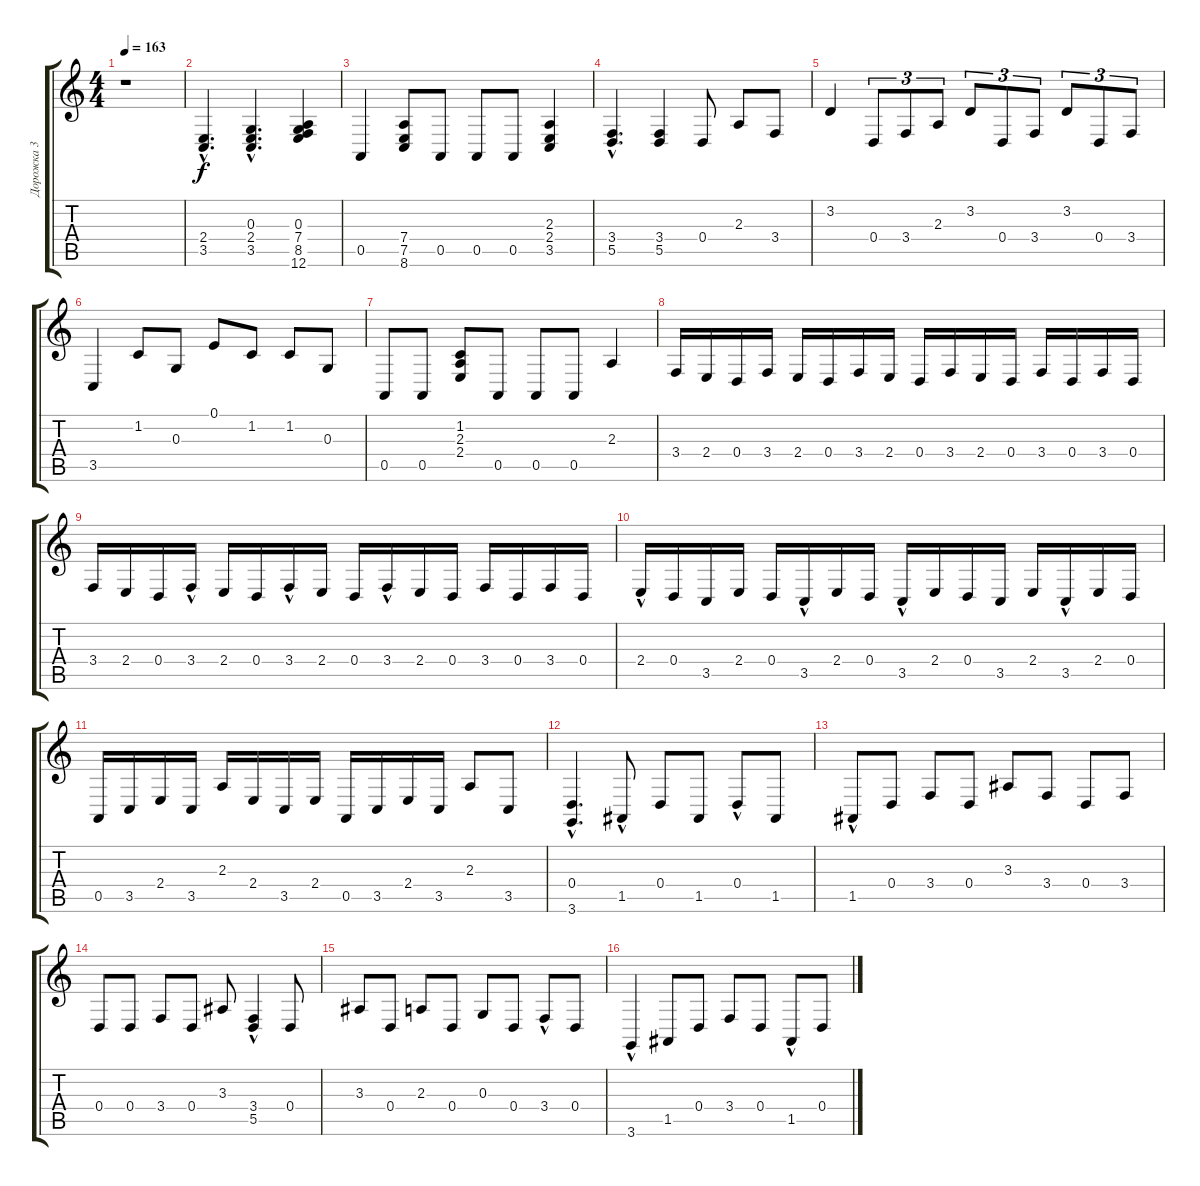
\track ("Дорожка 3" "Дорожка 3") {instrument stringensemble1}
\staff {score tabs}
\tuning (E4 B3 G3 D3 A2 E2) {hide}
\ts (4 4)
\tempo 163
\clef g2
\ks c
r.1{dy f} |
(2.4 3.5{hac}).4{d} (0.3{hac} 2.4{hac} 3.5{hac}).4{d} (0.3 7.4 8.5 12.6).4 |
0.5.4 (7.4 7.5 8.6).8 0.5.8 0.5.8 0.5.8 (2.3 2.4 3.5).4 |
(3.4{hac} 5.5{hac}).4{d} (3.4 5.5).4 0.4.8 2.3.8 3.4.8 |
3.2.4 0.4.8{tu (3 2)} 3.4.8{tu (3 2)} 2.3.8{tu (3 2)} 3.2.8{tu (3 2)} 0.4.8{tu (3 2)} 3.4.8{tu (3 2)} 3.2.8{tu (3 2)} 0.4.8{tu (3 2)} 3.4.8{tu (3 2)} |
3.5.4 1.2.8 0.3.8 0.1.8 1.2.8 1.2.8 0.3.8 |
0.5.8 0.5.8 (1.2 2.3 2.4).8 0.5.8 0.5.8 0.5.8 2.3.4 |
3.4.16 2.4.16 0.4.16 3.4.16 2.4.16 0.4.16 3.4.16 2.4.16 0.4.16 3.4.16 2.4.16 0.4.16 3.4.16 0.4.16 3.4.16 0.4.16 |
3.4.16 2.4.16 0.4.16 3.4{hac}.16 2.4.16 0.4.16 3.4{hac}.16 2.4.16 0.4.16 3.4{hac}.16 2.4.16 0.4.16 3.4.16 0.4.16 3.4.16 0.4.16 |
2.4{hac}.16 0.4.16 3.5.16 2.4.16 0.4.16 3.5{hac}.16 2.4.16 0.4.16 3.5{hac}.16 2.4.16 0.4.16 3.5.16 2.4.16 3.5{hac}.16 2.4.16 0.4.16 |
0.5.16 3.5.16 2.4.16 3.5.16 2.3.16 2.4.16 3.5.16 2.4.16 0.5.16 3.5.16 2.4.16 3.5.16 2.3.8 3.5.8 |
(0.4{hac} 3.6{hac}).4{d} 1.5{hac}.8 0.4.8 1.5.8 0.4{hac}.8 1.5.8 |
1.5{hac}.8 0.4.8 3.4.8 0.4.8 3.3.8 3.4.8 0.4.8 3.4.8 |
0.4.8 0.4.8 3.4.8 0.4.8 3.3.8 (3.4 5.5{hac}).4 0.4.8 |
3.3.8 0.4.8 2.3.8 0.4.8 0.3.8 0.4.8 3.4{hac}.8 0.4.8 |
3.6{hac}.4 1.5.8 0.4.8 3.4.8 0.4.8 1.5{hac}.8 0.4.8
